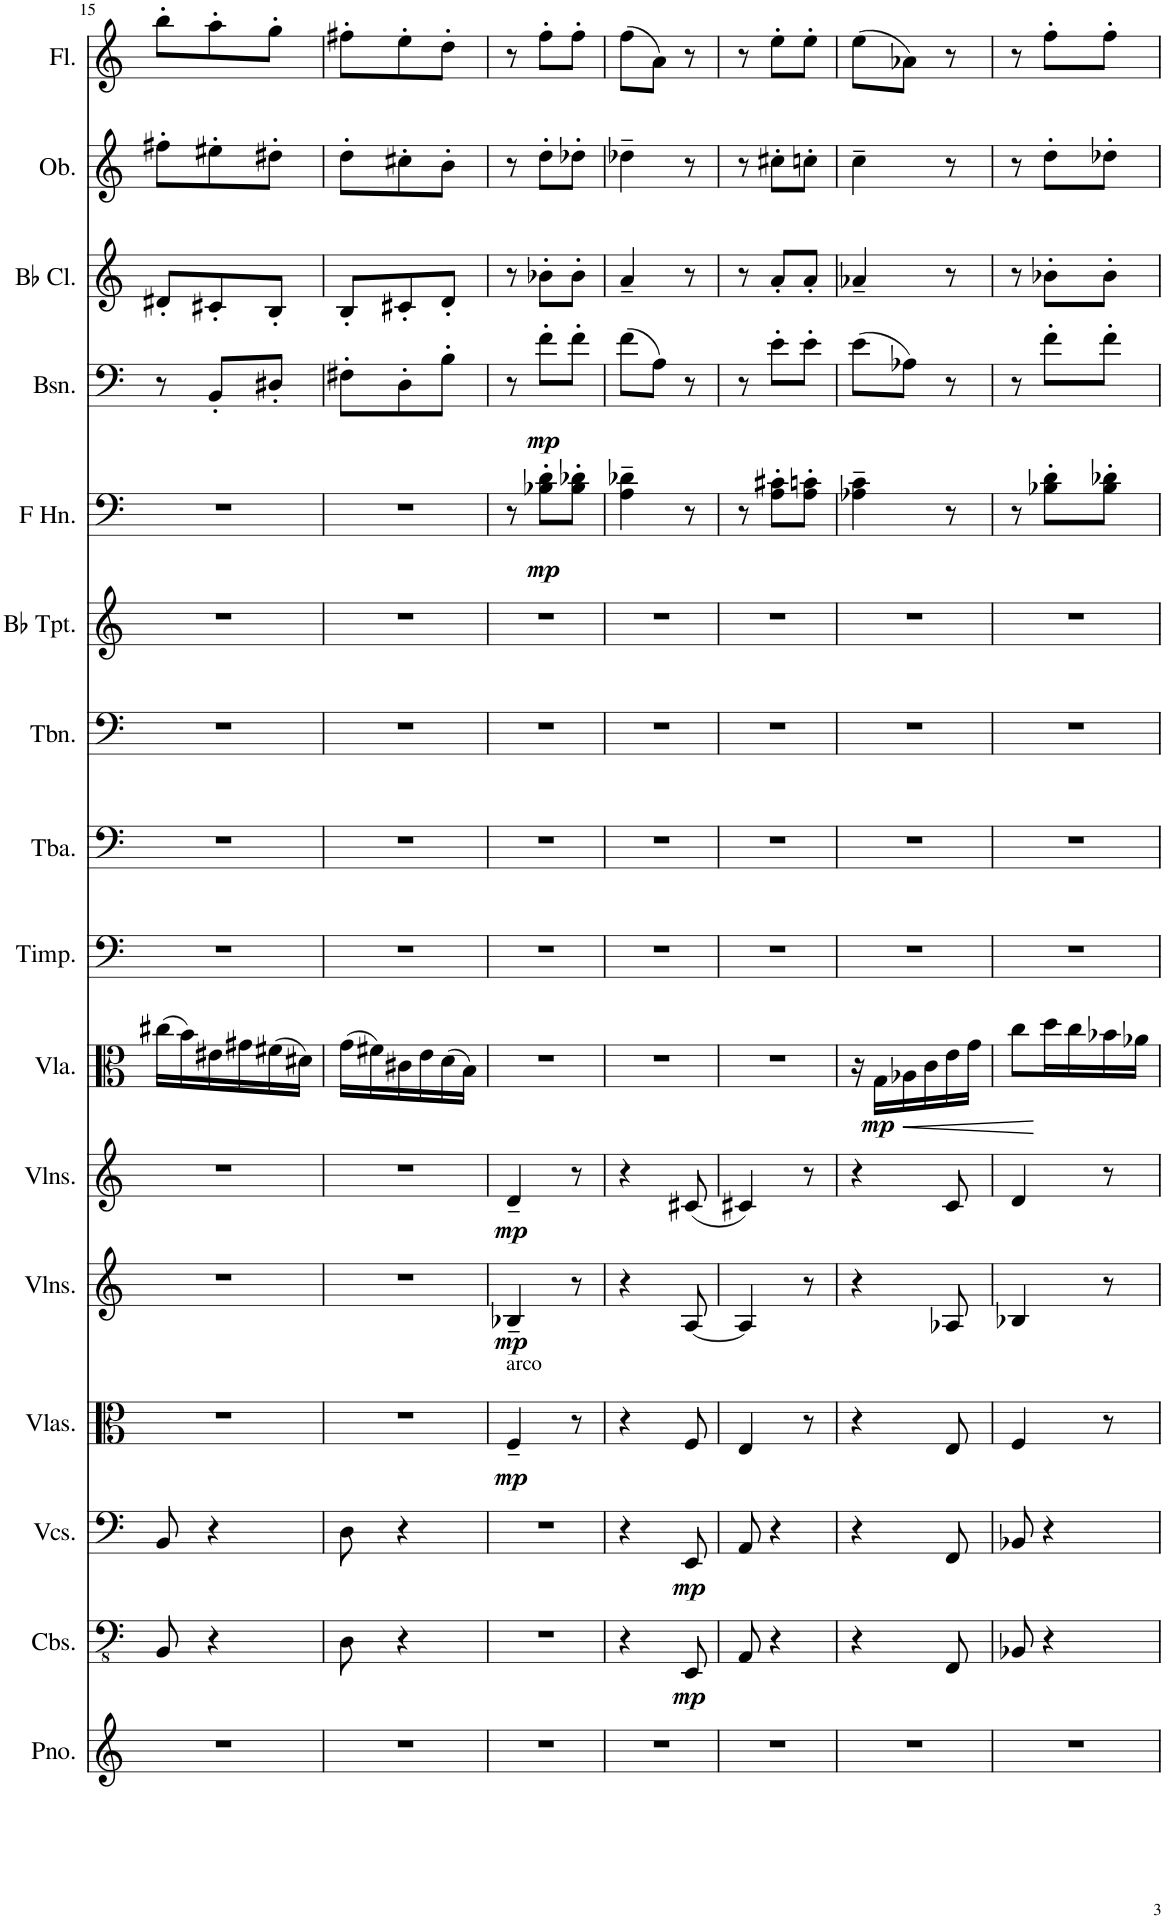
**kern	**kern	**dynam	**kern	**dynam	**kern	**dynam	**kern	**dynam	**kern	**dynam	**kern	**dynam	**kern	**kern	**kern	**kern	**kern	**dynam	**kern	**dynam	**kern	**kern	**kern
*part16	*part15	*part15	*part14	*part14	*part13	*part13	*part12	*part12	*part11	*part11	*part10	*part10	*part9	*part8	*part7	*part6	*part5	*part5	*part4	*part4	*part3	*part2	*part1
*staff16	*staff15	*staff15	*staff14	*staff14	*staff13	*staff13	*staff12	*staff12	*staff11	*staff11	*staff10	*staff10	*staff9	*staff8	*staff7	*staff6	*staff5	*staff5	*staff4	*staff4	*staff3	*staff2	*staff1
*I"Piano	*I"Contrabasses	*	*I"Violoncellos	*	*I"Violas	*	*I"Violins	*	*I"Violins	*	*I"Viola	*	*I"Timpani	*I"Tuba	*I"Trombone	*I"Bb Trumpet	*I"Horn in F	*	*I"Bassoon	*	*I"Bb Clarinet	*I"Oboe	*I"Flute
*I'Pno.	*I'Cbs.	*	*I'Vcs.	*	*I'Vlas.	*	*I'Vlns.	*	*I'Vlns.	*	*I'Vla.	*	*I'Timp.	*I'Tba.	*I'Tbn.	*I'Bb Tpt.	*	*	*I'Bsn.	*	*I'Bb Cl.	*I'Ob.	*I'Fl.
!!LO:PB:g=z
*clefG2	*clefFv4	*	*clefF4	*	*clefC3	*	*clefG2	*	*clefG2	*	*clefC3	*	*clefF4	*clefF4	*clefF4	*clefG2	*clefF4	*	*clefF4	*	*clefG2	*clefG2	*clefG2
*	*	*	*	*	*	*	*	*	*	*	*	*	*	*	*	*ITrd1c2	*ITrd4c7	*	*	*	*ITrd1c2	*	*
*k[]	*k[]	*	*k[]	*	*k[]	*	*k[]	*	*k[]	*	*k[]	*	*k[]	*k[]	*k[]	*k[]	*k[]	*	*k[]	*	*k[]	*k[]	*k[]
*M3/8	*M3/8	*	*M3/8	*	*M3/8	*	*M3/8	*	*M3/8	*	*M3/8	*	*M3/8	*M3/8	*M3/8	*M3/8	*M3/8	*	*M3/8	*	*M3/8	*M3/8	*M3/8
=15	=15	=15	=15	=15	=15	=15	=15	=15	=15	=15	=15	=15	=15	=15	=15	=15	=15	=15	=15	=15	=15	=15	=15
4.r	8BBB/	.	8BB/	.	4.r	.	4.r	.	4.r	.	(16cc#X\LL	.	4.r	4.r	4.r	4.r	4.r	.	8r	.	8d#X'/L	8ff#X'\L	8bb'\L
.	.	.	.	.	.	.	.	.	.	.	16b\)	.	.	.	.	.	.	.	.	.	.	.	.
.	4r	.	4r	.	.	.	.	.	.	.	16e#X\	.	.	.	.	.	.	.	8BB'/L	.	8c#X'/	8ee#X'\	8aa'\
.	.	.	.	.	.	.	.	.	.	.	16g#X\	.	.	.	.	.	.	.	.	.	.	.	.
.	.	.	.	.	.	.	.	.	.	.	(16f#X\	.	.	.	.	.	.	.	8D#X'/J	.	8B'/J	8dd#X'\J	8gg'\J
.	.	.	.	.	.	.	.	.	.	.	16d#X\JJ)	.	.	.	.	.	.	.	.	.	.	.	.
=16	=16	=16	=16	=16	=16	=16	=16	=16	=16	=16	=16	=16	=16	=16	=16	=16	=16	=16	=16	=16	=16	=16	=16
4.r	8DD\	.	8D\	.	4.r	.	4.r	.	4.r	.	(16g\LL	.	4.r	4.r	4.r	4.r	4.r	.	8F#X'\L	.	8B'/L	8dd'\L	8ff#X'\L
.	.	.	.	.	.	.	.	.	.	.	16f#X\)	.	.	.	.	.	.	.	.	.	.	.	.
.	4r	.	4r	.	.	.	.	.	.	.	16c#X\	.	.	.	.	.	.	.	8D'\	.	8c#X'/	8cc#X'\	8ee'\
.	.	.	.	.	.	.	.	.	.	.	16e\	.	.	.	.	.	.	.	.	.	.	.	.
.	.	.	.	.	.	.	.	.	.	.	(16d\	.	.	.	.	.	.	.	8B'\J	.	8d'/J	8b'\J	8dd'\J
.	.	.	.	.	.	.	.	.	.	.	16B\JJ)	.	.	.	.	.	.	.	.	.	.	.	.
=17	=17	=17	=17	=17	=17	=17	=17	=17	=17	=17	=17	=17	=17	=17	=17	=17	=17	=17	=17	=17	=17	=17	=17
!	!	!	!	!	!LO:TX:a:t=arco	!	!	!	!	!	!	!	!	!	!	!	!	!	!	!	!	!	!
!	!	!	!	!	!	!LO:DY:b	!	!LO:DY:b	!	!LO:DY:b	!	!	!	!	!	!	!	!	!	!	!	!	!
4.r	4.r	.	4.r	.	4F~/	mp	4B-X~/	mp	4d~/	mp	4.r	.	4.r	4.r	4.r	4.r	8r	.	8r	.	8r	8r	8r
!	!	!	!	!	!	!	!	!	!	!	!	!	!	!	!	!	!	!LO:DY:b	!	!LO:DY:b	!	!	!
.	.	.	.	.	.	.	.	.	.	.	.	.	.	.	.	.	8B-X\' 8d\'L	mp	8f'\L	mp	8b-X'\L	8dd'\L	8ff'\L
.	.	.	.	.	8r	.	8r	.	8r	.	.	.	.	.	.	.	8B-\' 8d-X\'J	.	8f'\J	.	8b-'\J	8dd-X'\J	8ff'\J
=18	=18	=18	=18	=18	=18	=18	=18	=18	=18	=18	=18	=18	=18	=18	=18	=18	=18	=18	=18	=18	=18	=18	=18
4.r	4r	.	4r	.	4r	.	4r	.	4r	.	4.r	.	4.r	4.r	4.r	4.r	4A\~ 4d-X\~	.	(8f\L	.	4a~/	4dd-X~\	(8ff\L
.	.	.	.	.	.	.	.	.	.	.	.	.	.	.	.	.	.	.	8A\J)	.	.	.	8a\J)
!	!	!LO:DY:b	!	!LO:DY:b	!	!	!	!	!	!	!	!	!	!	!	!	!	!	!	!	!	!	!
.	8EEE/	mp	8EE/	mp	8F/	.	[8A/	.	(8c#X/	.	.	.	.	.	.	.	8r	.	8r	.	8r	8r	8r
=19	=19	=19	=19	=19	=19	=19	=19	=19	=19	=19	=19	=19	=19	=19	=19	=19	=19	=19	=19	=19	=19	=19	=19
4.r	8AAA/	.	8AA/	.	4E/	.	4A/]	.	4c#X/)	.	4.r	.	4.r	4.r	4.r	4.r	8r	.	8r	.	8r	8r	8r
.	4r	.	4r	.	.	.	.	.	.	.	.	.	.	.	.	.	8A\' 8c#X\'L	.	8e'\L	.	8a'/L	8cc#X'\L	8ee'\L
.	.	.	.	.	8r	.	8r	.	8r	.	.	.	.	.	.	.	8A\' 8cn\'J	.	8e'\J	.	8a'/J	8ccn'\J	8ee'\J
=20	=20	=20	=20	=20	=20	=20	=20	=20	=20	=20	=20	=20	=20	=20	=20	=20	=20	=20	=20	=20	=20	=20	=20
4.r	4r	.	4r	.	4r	.	4r	.	4r	.	16r	.	4.r	4.r	4.r	4.r	4A-X\~ 4c\~	.	(8e\L	.	4a-X~/	4cc~\	(8ee\L
!	!	!	!	!	!	!	!	!	!	!	!	!LO:DY:b	!	!	!	!	!	!	!	!	!	!	!
.	.	.	.	.	.	.	.	.	.	.	16G\LL	mp	.	.	.	.	.	.	.	.	.	.	.
!	!	!	!	!	!	!	!	!	!	!	!	!LO:HP:b	!	!	!	!	!	!	!	!	!	!	!
.	.	.	.	.	.	.	.	.	.	.	16A-X\	<	.	.	.	.	.	.	8A-X\J)	.	.	.	8a-X\J)
.	.	.	.	.	.	.	.	.	.	.	16c\	.	.	.	.	.	.	.	.	.	.	.	.
.	8FFF/	.	8FF/	.	8E/	.	8A-X/	.	8c/	.	16e\	.	.	.	.	.	8r	.	8r	.	8r	8r	8r
.	.	.	.	.	.	.	.	.	.	.	16g\JJ	.	.	.	.	.	.	.	.	.	.	.	.
=21	=21	=21	=21	=21	=21	=21	=21	=21	=21	=21	=21	=21	=21	=21	=21	=21	=21	=21	=21	=21	=21	=21	=21
4.r	8BBB-X/	.	8BB-X/	.	4F/	.	4B-X/	.	4d/	.	8cc\L	.	4.r	4.r	4.r	4.r	8r	.	8r	.	8r	8r	8r
.	4r	.	4r	.	.	.	.	.	.	.	16dd\L	[	.	.	.	.	8B-X\' 8d\'L	.	8f'\L	.	8b-X'\L	8dd'\L	8ff'\L
.	.	.	.	.	.	.	.	.	.	.	16cc\	.	.	.	.	.	.	.	.	.	.	.	.
.	.	.	.	.	8r	.	8r	.	8r	.	16b-X\	.	.	.	.	.	8B-\' 8d-X\'J	.	8f'\J	.	8b-'\J	8dd-X'\J	8ff'\J
.	.	.	.	.	.	.	.	.	.	.	16a-X\JJ	.	.	.	.	.	.	.	.	.	.	.	.
=	=	=	=	=	=	=	=	=	=	=	=	=	=	=	=	=	=	=	=	=	=	=	=
*-	*-	*-	*-	*-	*-	*-	*-	*-	*-	*-	*-	*-	*-	*-	*-	*-	*-	*-	*-	*-	*-	*-	*-
